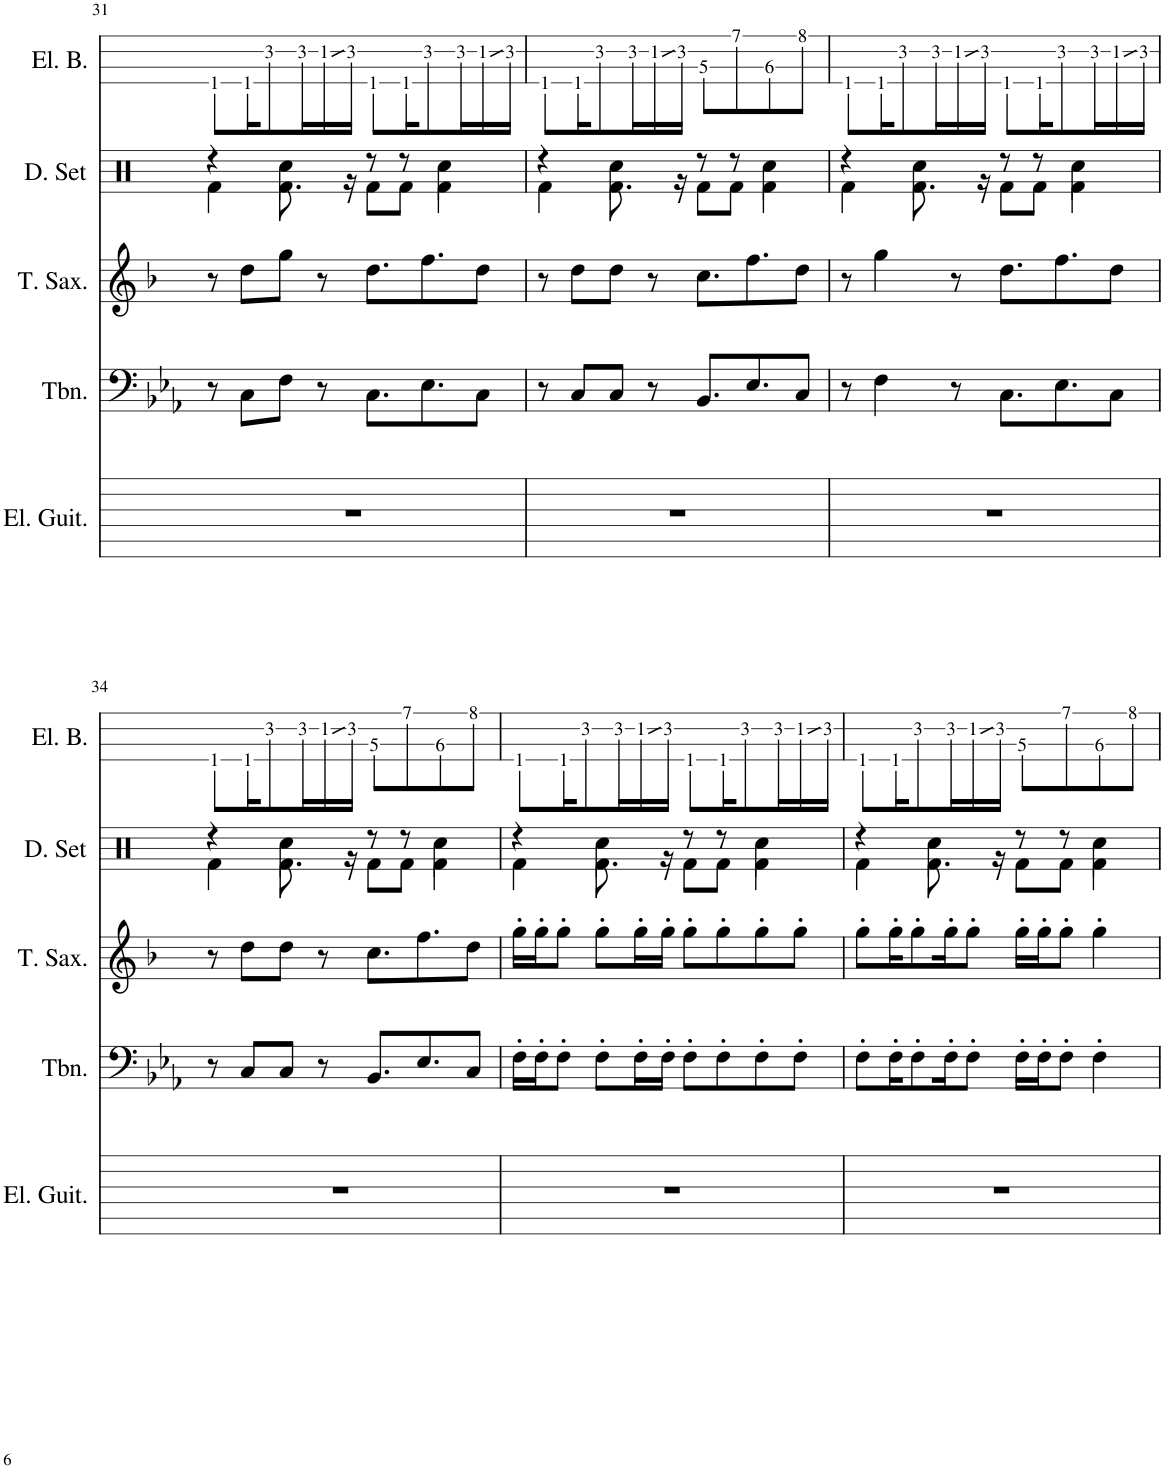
**kern	**kern	**kern	**kern	**kern
*part5	*part4	*part3	*part2	*part1
*staff5	*staff4	*staff3	*staff2	*staff1
*I"Electric Guitar	*I"Trombone	*I"Tenor Saxophone	*I"Drumset	*I"Electric Bass
*I'El. Guit.	*I'Tbn.	*I'T. Sax.	*I'D. Set	*I'El. B.
!!LO:PB:g=z
*	*clefF4	*clefG2	*clefX	*
*	*	*Trd8c14	*	*Trd7c12
*k[b-e-a-]	*k[b-e-a-]	*k[b-]	*k[]	*k[b-e-a-]
*M4/4	*M4/4	*M4/4	*M4/4	*M4/4
=31	=31	=31	=31	=31
*	*	*	*^	*
1r	8r	8r	4r	4Rf\	8FF\L
.	8C\L	8dd\L	.	.	16FF\K
.	.	.	.	.	8F\
.	8F\J	8gg\J	4Rcc\	8.Rf\	.
.	.	.	.	.	16F\L
.	8r	8r	.	.	16E-\
.	.	.	.	16r	16F\JJ
.	8.C\L	8.dd\L	8r	8Rf\L	8FF\L
.	.	.	8r	8Rf\J	16FF\K
.	8.E-\	8.ff\	.	.	8F\
.	.	.	4Rcc\	4Rf\	.
.	.	.	.	.	16F\L
.	8C\J	8dd\J	.	.	16E-\
.	.	.	.	.	16F\JJ
=32	=32	=32	=32	=32	=32
1r	8r	8r	4r	4Rf\	8FF\L
.	8C/L	8dd\L	.	.	16FF\K
.	.	.	.	.	8F\
.	8C/J	8dd\J	4Rcc\	8.Rf\	.
.	.	.	.	.	16F\L
.	8r	8r	.	.	16E-\
.	.	.	.	16r	16F\JJ
.	8.BB-/L	8.cc\L	8r	8Rf\L	8D\L
.	.	.	8r	8Rf\J	8d\
.	8.E-/	8.ff\	.	.	.
.	.	.	4Rcc\	4Rf\	8E-\
.	8C/J	8dd\J	.	.	8e-\J
=33	=33	=33	=33	=33	=33
1r	8r	8r	4r	4Rf\	8FF\L
.	4F\	4gg\	.	.	16FF\K
.	.	.	.	.	8F\
.	.	.	4Rcc\	8.Rf\	.
.	.	.	.	.	16F\L
.	8r	8r	.	.	16E-\
.	.	.	.	16r	16F\JJ
.	8.C\L	8.dd\L	8r	8Rf\L	8FF\L
.	.	.	8r	8Rf\J	16FF\K
.	8.E-\	8.ff\	.	.	8F\
.	.	.	4Rcc\	4Rf\	.
.	.	.	.	.	16F\L
.	8C\J	8dd\J	.	.	16E-\
.	.	.	.	.	16F\JJ
!!LO:LB:g=z
=34	=34	=34	=34	=34	=34
1r	8r	8r	4r	4Rf\	8FF\L
.	8C/L	8dd\L	.	.	16FF\K
.	.	.	.	.	8F\
.	8C/J	8dd\J	4Rcc\	8.Rf\	.
.	.	.	.	.	16F\L
.	8r	8r	.	.	16E-\
.	.	.	.	16r	16F\JJ
.	8.BB-/L	8.cc\L	8r	8Rf\L	8D\L
.	.	.	8r	8Rf\J	8d\
.	8.E-/	8.ff\	.	.	.
.	.	.	4Rcc\	4Rf\	8E-\
.	8C/J	8dd\J	.	.	8e-\J
=35	=35	=35	=35	=35	=35
1r	16F'\LL	16gg'\LL	4r	4Rf\	8FF\L
.	16F'\J	16gg'\J	.	.	.
.	8F'\J	8gg'\J	.	.	16FF\K
.	.	.	.	.	8F\
.	8F'\L	8gg'\L	4Rcc\	8.Rf\	.
.	.	.	.	.	16F\L
.	16F'\L	16gg'\L	.	.	16E-\
.	16F'\JJ	16gg'\JJ	.	16r	16F\JJ
.	8F'\L	8gg'\L	8r	8Rf\L	8FF\L
.	8F'\	8gg'\	8r	8Rf\J	16FF\K
.	.	.	.	.	8F\
.	8F'\	8gg'\	4Rcc\	4Rf\	.
.	.	.	.	.	16F\L
.	8F'\J	8gg'\J	.	.	16E-\
.	.	.	.	.	16F\JJ
=36	=36	=36	=36	=36	=36
1r	8F'\L	8gg'\L	4r	4Rf\	8FF\L
.	16F'\K	16gg'\K	.	.	16FF\K
.	8F'\	8gg'\	.	.	8F\
.	.	.	4Rcc\	8.Rf\	.
.	16F'\K	16gg'\K	.	.	16F\L
.	8F'\J	8gg'\J	.	.	16E-\
.	.	.	.	16r	16F\JJ
.	16F'\LL	16gg'\LL	8r	8Rf\L	8D\L
.	16F'\J	16gg'\J	.	.	.
.	8F'\J	8gg'\J	8r	8Rf\J	8d\
.	4F'\	4gg'\	4Rcc\	4Rf\	8E-\
.	.	.	.	.	8e-\J
*	*	*	*v	*v	*
=	=	=	=	=
*-	*-	*-	*-	*-
